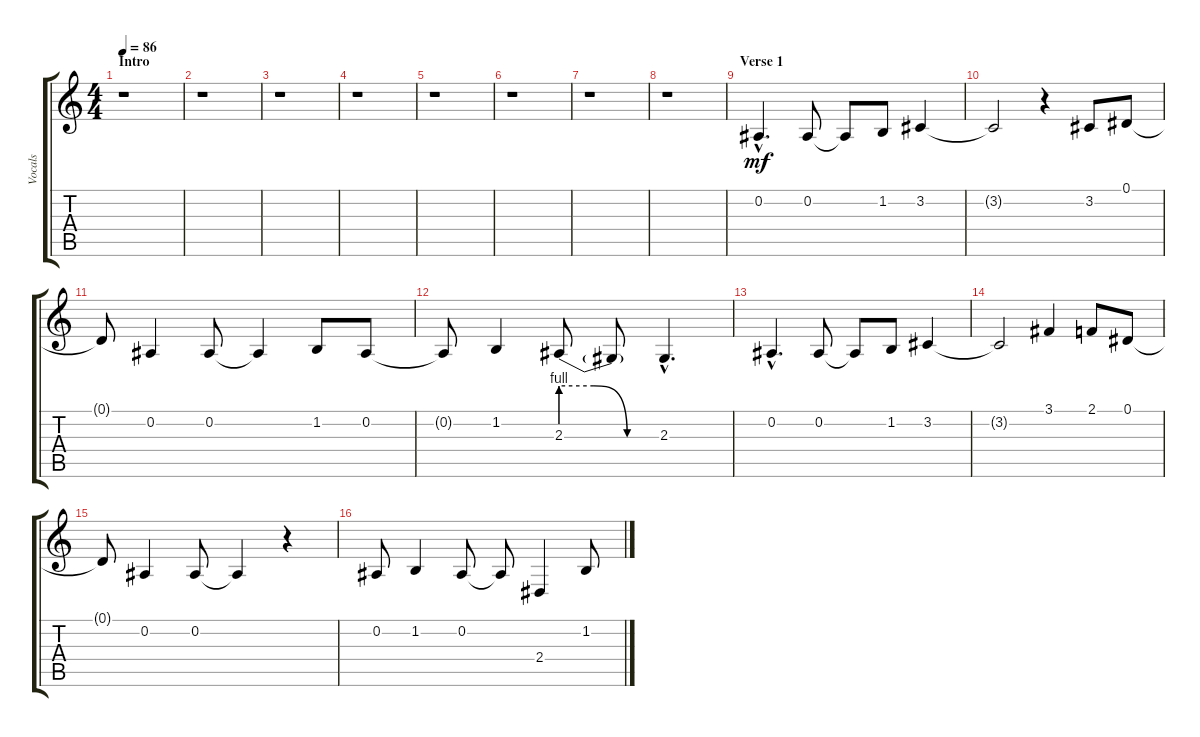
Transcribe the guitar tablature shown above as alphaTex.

\track ("Vocals" "Vocals") {instrument altosax}
\staff {score tabs}
\tuning (Eb4 Bb3 Gb3 Db3 Ab2 Eb2) {hide}
\ts (4 4)
\section ("" "Intro")
\tempo 86
\clef g2
\ks c
r.1{dy mf instrument altosax} |
r.1 |
r.1 |
r.1 |
r.1 |
r.1 |
r.1 |
r.1 |
\section ("" "Verse 1")
0.2{hac}.4{d} 0.2.8 0.2{t}.8 1.2.8 3.2.4 |
3.2{t}.2 r.4 3.2.8 0.1.8 |
0.1{t}.8 0.2.4 0.2.8 0.2{t}.4 1.2.8 0.2.8 |
0.2{t}.8 1.2.4 2.3{be (custom 0 4 20 4 40 0 60 0)}.8 2.3{t}.8 2.3{hac}.4{d} |
0.2{hac}.4{d} 0.2.8 0.2{t}.8 1.2.8 3.2.4 |
3.2{t}.2 3.1.4 2.1.8 0.1.8 |
0.1{t}.8 0.2.4 0.2.8 0.2{t}.4 r.4 |
0.2.8 1.2.4 0.2.8 0.2{t}.8 2.4.4 1.2.8
